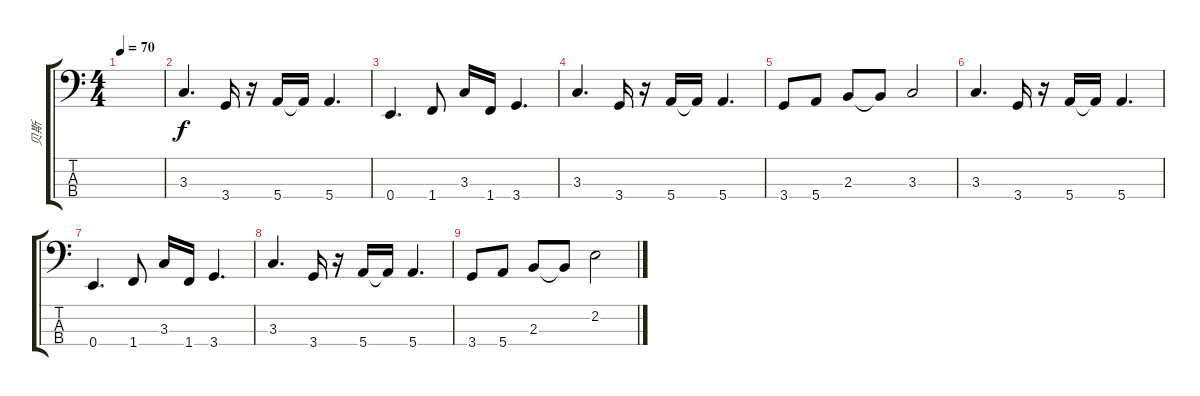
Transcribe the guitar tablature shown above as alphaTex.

\track ("贝斯" "贝斯") {instrument slapbass1 bank 3}
\staff {score tabs}
\tuning (G2 D2 A1 E1) {hide}
\ts (4 4)
\tempo 70
\clef f4
\ks c
|
3.3.4{d} 3.4.16 r.16 5.4.16 5.4{t}.16 5.4.4{d} |
0.4.4{d} 1.4.8 3.3.16 1.4.16 3.4.4{d} |
3.3.4{d} 3.4.16 r.16 5.4.16 5.4{t}.16 5.4.4{d} |
3.4.8 5.4.8 2.3.8 2.3{t}.8 3.3.2 |
3.3.4{d} 3.4.16 r.16 5.4.16 5.4{t}.16 5.4.4{d} |
0.4.4{d} 1.4.8 3.3.16 1.4.16 3.4.4{d} |
3.3.4{d} 3.4.16 r.16 5.4.16 5.4{t}.16 5.4.4{d} |
3.4.8 5.4.8 2.3.8 2.3{t}.8 2.2.2
